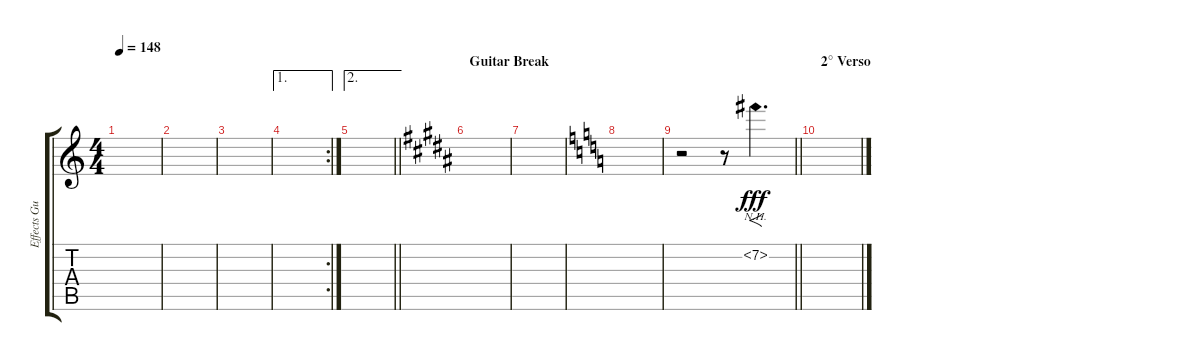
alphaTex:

\track ("Effects Guitar" "Effects Gu") {instrument overdrivenguitar}
\staff {score tabs}
\tuning (E4 B3 G3 D3 A2 E2) {hide}
\ts (4 4)
\tempo 148
\clef g2
\ks c
|
|
|
\ae 1
\rc 2
|
\ae 2
\barLineRight lightlight
|
\section ("" "Guitar Break")
\ks b
|
|
\ks c
|
\barLineRight lightlight
r.2 r.8 7.2{nh}.4{f d dy fff} |
\section ("" "2° Verso")
